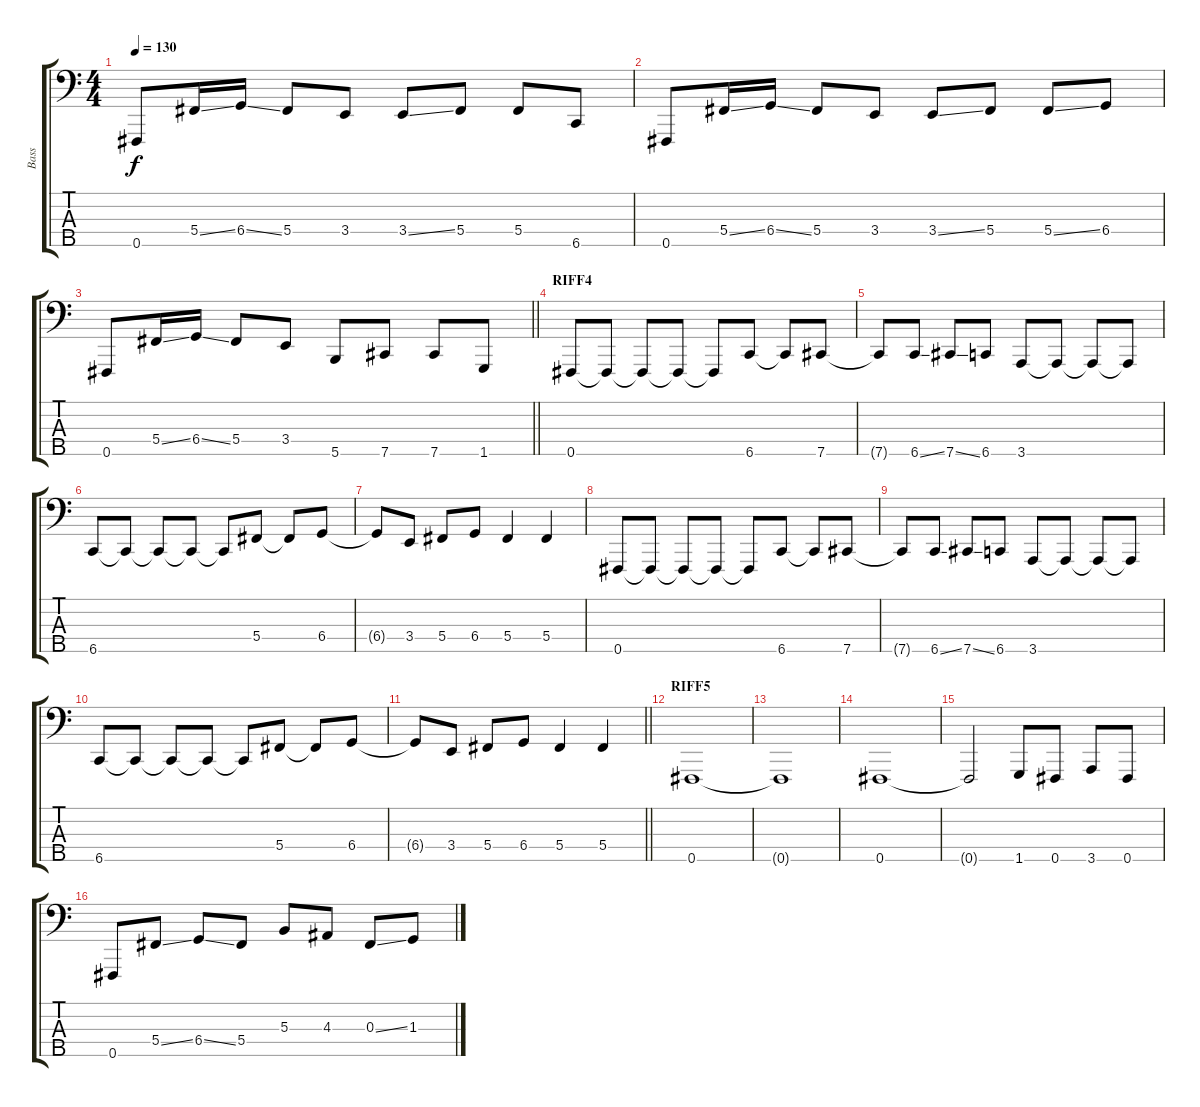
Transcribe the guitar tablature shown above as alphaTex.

\track ("Bass" "Bass") {instrument slapbass1}
\staff {score tabs}
\tuning (E2 B1 Gb1 Db1 Gb0) {hide}
\ts (4 4)
\tempo 130
\clef f4
\ks c
0.5.8{dy f} 5.4{ss}.16 6.4{ss}.16 5.4.8 3.4.8 3.4{ss}.8 5.4.8 5.4.8 6.5.8 |
0.5.8 5.4{ss}.16 6.4{ss}.16 5.4.8 3.4.8 3.4{ss}.8 5.4.8 5.4{ss}.8 6.4.8 |
\barLineRight lightlight
0.5.8 5.4{ss}.16 6.4{ss}.16 5.4.8 3.4.8 5.5.8 7.5.8 7.5.8 1.5.8 |
\section ("" "RIFF4")
0.5.8 0.5{t}.8 0.5{t}.8 0.5{t}.8 0.5{t}.8 6.5.8 6.5{t}.8 7.5.8 |
7.5{t}.8 6.5{ss}.8 7.5{ss}.8 6.5.8 3.5.8 3.5{t}.8 3.5{t}.8 3.5{t}.8 |
6.5.8 6.5{t}.8 6.5{t}.8 6.5{t}.8 6.5{t}.8 5.4.8 5.4{t}.8 6.4.8 |
6.4{t}.8 3.4.8 5.4.8 6.4.8 5.4.4 5.4.4 |
0.5.8 0.5{t}.8 0.5{t}.8 0.5{t}.8 0.5{t}.8 6.5.8 6.5{t}.8 7.5.8 |
7.5{t}.8 6.5{ss}.8 7.5{ss}.8 6.5.8 3.5.8 3.5{t}.8 3.5{t}.8 3.5{t}.8 |
6.5.8 6.5{t}.8 6.5{t}.8 6.5{t}.8 6.5{t}.8 5.4.8 5.4{t}.8 6.4.8 |
\barLineRight lightlight
6.4{t}.8 3.4.8 5.4.8 6.4.8 5.4.4 5.4.4 |
\section ("" "RIFF5")
0.5.1 |
0.5{t}.1 |
0.5.1 |
0.5{t}.2 1.5.8 0.5.8 3.5.8 0.5.8 |
0.5.8 5.4{ss}.8 6.4{ss}.8 5.4.8 5.3.8 4.3.8 0.3{ss}.8 1.3.8
